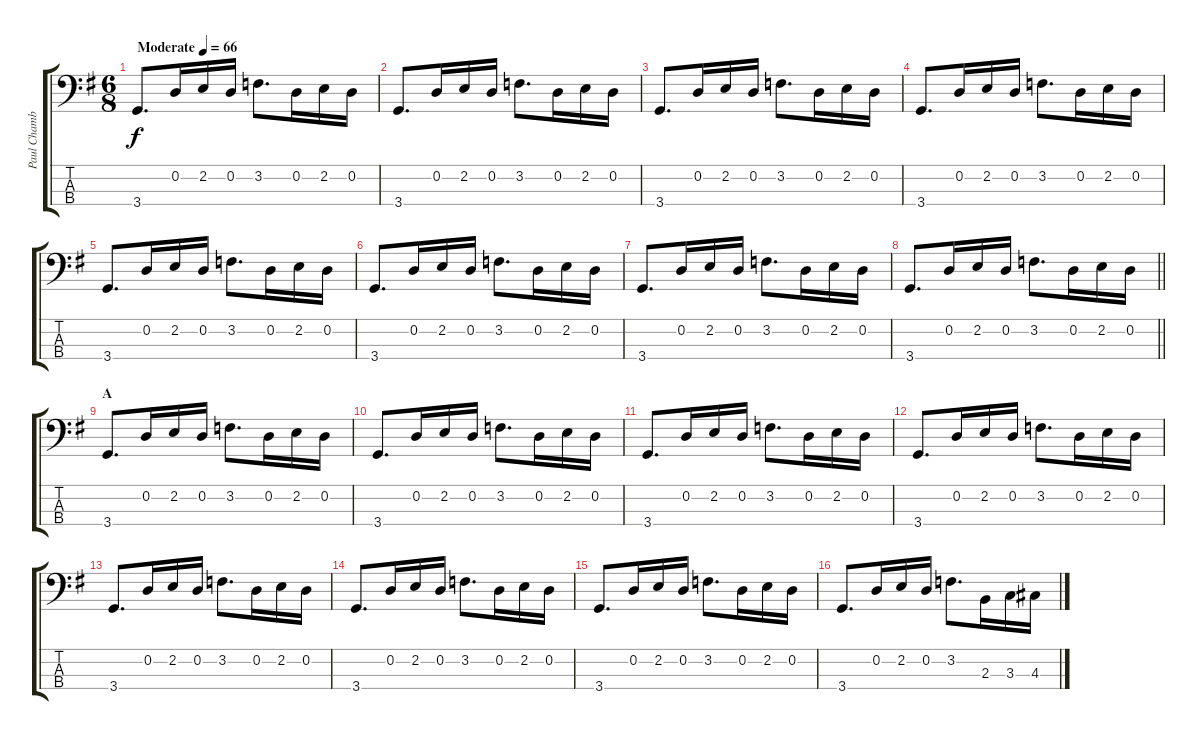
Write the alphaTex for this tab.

\track ("Paul Chambers" "Paul Chamb") {instrument acousticbass}
\staff {score tabs}
\tuning (G2 D2 A1 E1) {hide}
\ts (6 8)
\tempo (66 "Moderate")
\clef f4
\ks g
3.4.8{d dy f instrument acousticbass} 0.2.16 2.2.16 0.2.16 3.2.8{d} 0.2.16 2.2.16 0.2.16 |
3.4.8{d} 0.2.16 2.2.16 0.2.16 3.2.8{d} 0.2.16 2.2.16 0.2.16 |
3.4.8{d} 0.2.16 2.2.16 0.2.16 3.2.8{d} 0.2.16 2.2.16 0.2.16 |
3.4.8{d} 0.2.16 2.2.16 0.2.16 3.2.8{d} 0.2.16 2.2.16 0.2.16 |
3.4.8{d} 0.2.16 2.2.16 0.2.16 3.2.8{d} 0.2.16 2.2.16 0.2.16 |
3.4.8{d} 0.2.16 2.2.16 0.2.16 3.2.8{d} 0.2.16 2.2.16 0.2.16 |
3.4.8{d} 0.2.16 2.2.16 0.2.16 3.2.8{d} 0.2.16 2.2.16 0.2.16 |
\barLineRight lightlight
3.4.8{d} 0.2.16 2.2.16 0.2.16 3.2.8{d} 0.2.16 2.2.16 0.2.16 |
\section ("" "A")
3.4.8{d} 0.2.16 2.2.16 0.2.16 3.2.8{d} 0.2.16 2.2.16 0.2.16 |
3.4.8{d} 0.2.16 2.2.16 0.2.16 3.2.8{d} 0.2.16 2.2.16 0.2.16 |
3.4.8{d} 0.2.16 2.2.16 0.2.16 3.2.8{d} 0.2.16 2.2.16 0.2.16 |
3.4.8{d} 0.2.16 2.2.16 0.2.16 3.2.8{d} 0.2.16 2.2.16 0.2.16 |
3.4.8{d} 0.2.16 2.2.16 0.2.16 3.2.8{d} 0.2.16 2.2.16 0.2.16 |
3.4.8{d} 0.2.16 2.2.16 0.2.16 3.2.8{d} 0.2.16 2.2.16 0.2.16 |
3.4.8{d} 0.2.16 2.2.16 0.2.16 3.2.8{d} 0.2.16 2.2.16 0.2.16 |
3.4.8{d} 0.2.16 2.2.16 0.2.16 3.2.8{d} 2.3.16 3.3.16 4.3.16
